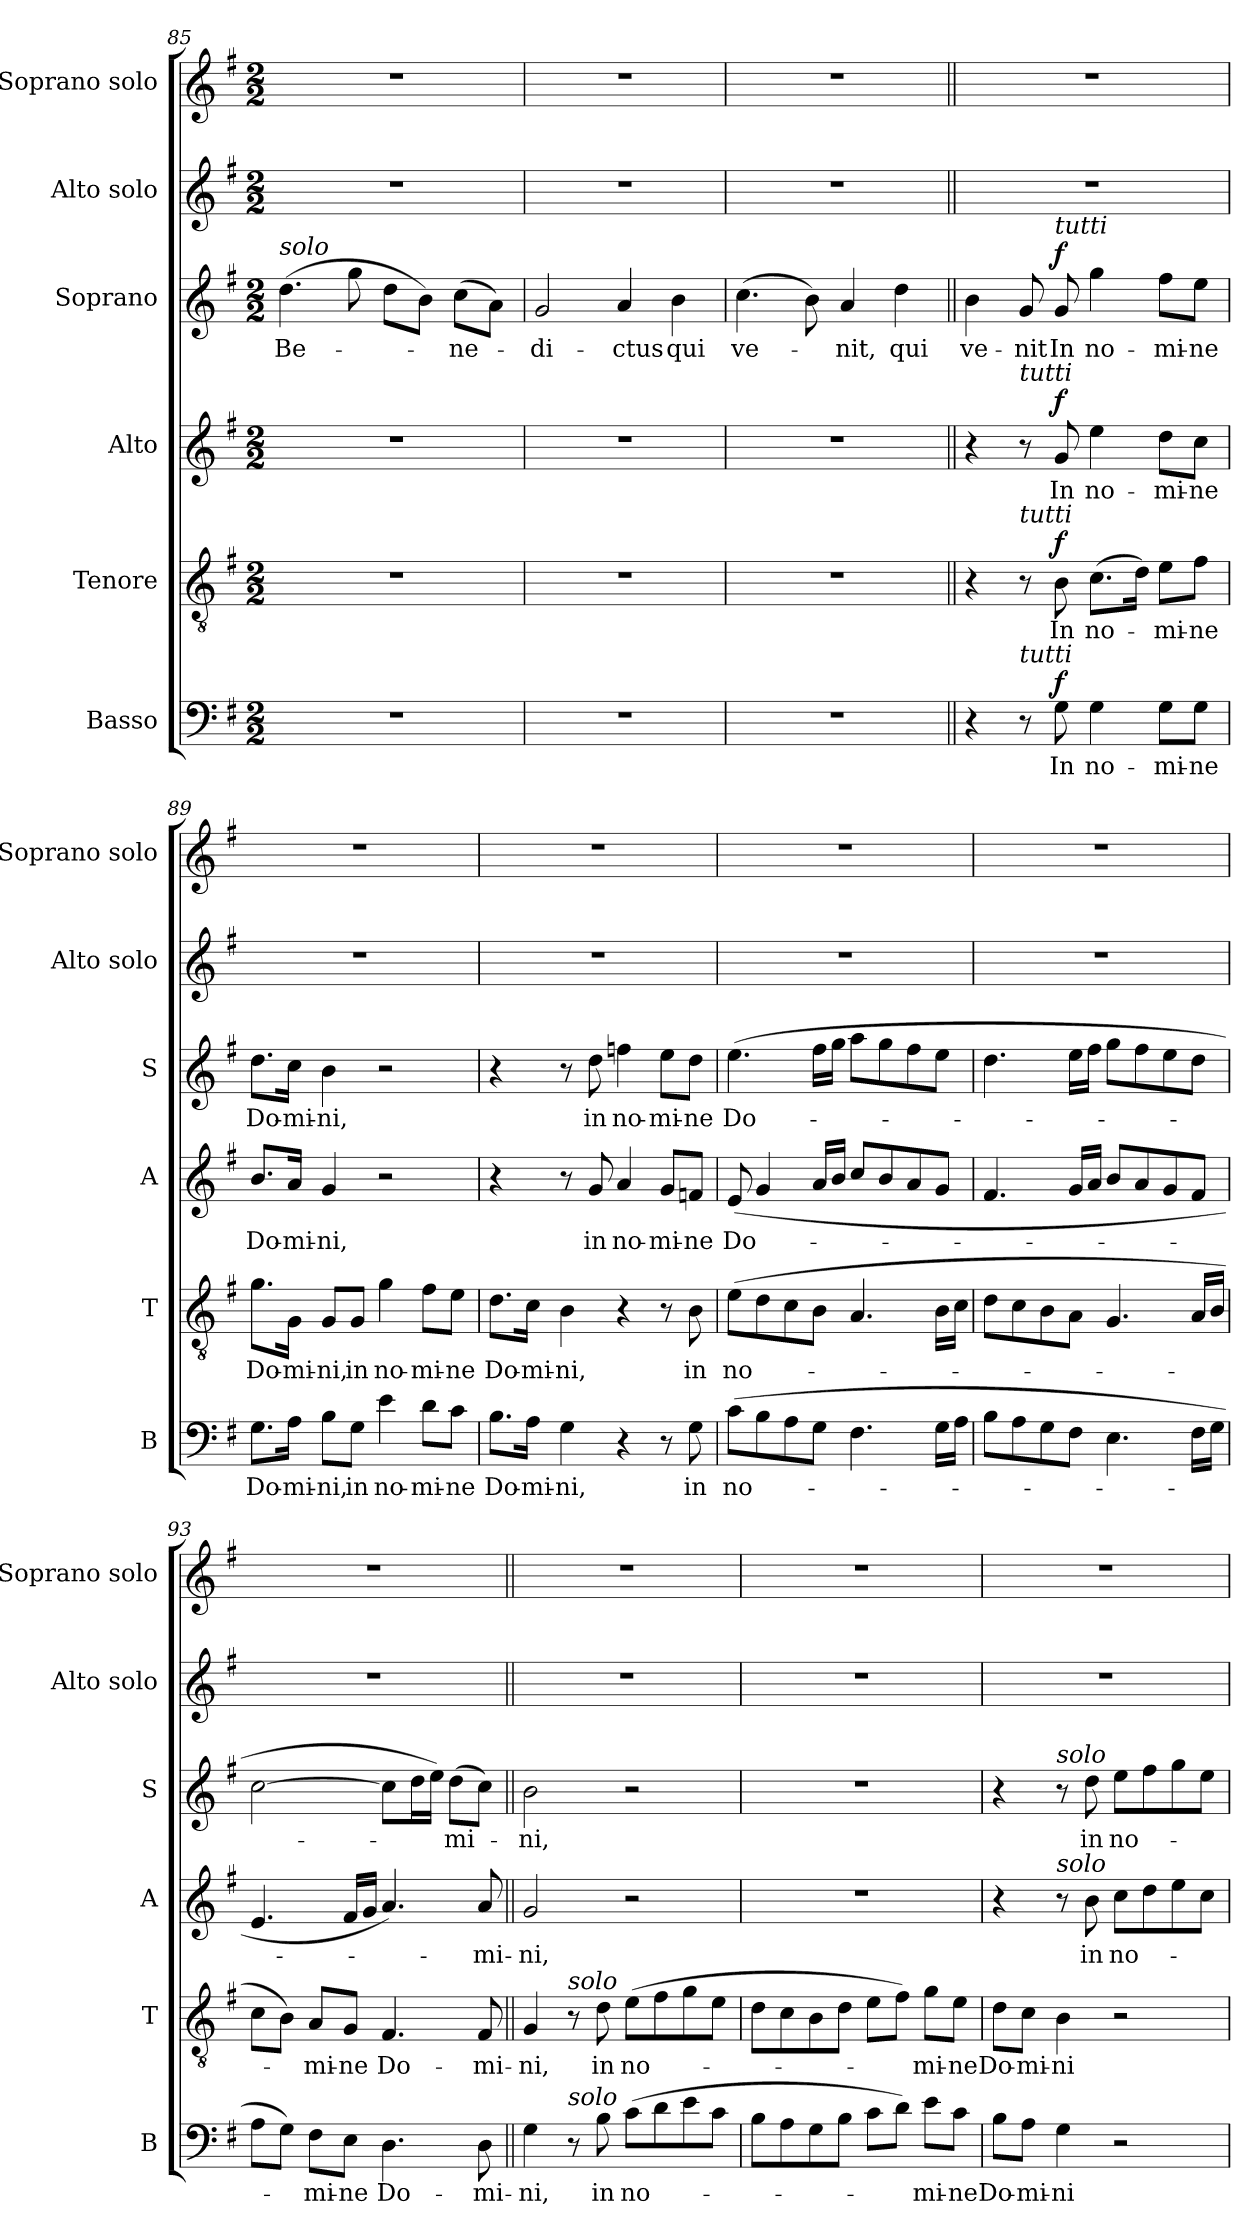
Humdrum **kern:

**kern	**text	**dynam	**kern	**text	**dynam	**kern	**text	**dynam	**kern	**text	**dynam	**kern	**kern
*part6	*part6	*part6	*part5	*part5	*part5	*part4	*part4	*part4	*part3	*part3	*part3	*part2	*part1
*staff6	*staff6	*staff6	*staff5	*staff5	*staff5	*staff4	*staff4	*staff4	*staff3	*staff3	*staff3	*staff2	*staff1
*I"Basso	*	*	*I"Tenore	*	*	*I"Alto	*	*	*I"Soprano	*	*	*I"Alto solo	*I"Soprano solo
*I'B	*	*	*I'T	*	*	*I'A	*	*	*I'S	*	*	*I'Alto solo	*I'Soprano solo
*clefF4	*	*	*clefGv2	*	*	*clefG2	*	*	*clefG2	*	*	*clefG2	*clefG2
*k[f#]	*	*	*k[f#]	*	*	*k[f#]	*	*	*k[f#]	*	*	*k[f#]	*k[f#]
*G:	*	*	*G:	*	*	*G:	*	*	*G:	*	*	*G:	*G:
*M2/2	*	*	*M2/2	*	*	*M2/2	*	*	*M2/2	*	*	*M2/2	*M2/2
=85	=85	=85	=85	=85	=85	=85	=85	=85	=85	=85	=85	=85	=85
!	!	!	!	!	!	!	!	!	!LO:TX:a:i:t=solo	!	!	!	!
1r	.	.	1r	.	.	1r	.	.	(>4.dd\	Be-	.	1r	1r
.	.	.	.	.	.	.	.	.	8gg\	.	.	.	.
.	.	.	.	.	.	.	.	.	8dd\L	.	.	.	.
.	.	.	.	.	.	.	.	.	8b\J)	.	.	.	.
.	.	.	.	.	.	.	.	.	(>8cc\L	-ne-	.	.	.
.	.	.	.	.	.	.	.	.	8a\J)	.	.	.	.
!!LO:LB:g=z
=86	=86	=86	=86	=86	=86	=86	=86	=86	=86	=86	=86	=86	=86
1r	.	.	1r	.	.	1r	.	.	2g/	-di-	.	1r	1r
.	.	.	.	.	.	.	.	.	4a/	-ctus	.	.	.
.	.	.	.	.	.	.	.	.	4b\	qui	.	.	.
=87	=87	=87	=87	=87	=87	=87	=87	=87	=87	=87	=87	=87	=87
1r	.	.	1r	.	.	1r	.	.	(>4.cc\	ve-	.	1r	1r
.	.	.	.	.	.	.	.	.	8b\)	.	.	.	.
.	.	.	.	.	.	.	.	.	4a/	-nit,	.	.	.
.	.	.	.	.	.	.	.	.	4dd\	qui	.	.	.
=88||	=88||	=88||	=88||	=88||	=88||	=88||	=88||	=88||	=88||	=88||	=88||	=88||	=88||
4r	.	.	4r	.	.	4r	.	.	4b\	ve-	.	1r	1r
!	!	!	!	!	!	!LO:TX:a:i:t=tutti	!	!	!	!	!	!	!
!	!	!	!LO:TX:a:i:t=tutti	!	!	!	!	!	!	!	!	!	!
!LO:TX:a:i:t=tutti	!	!	!	!	!	!	!	!	!	!	!	!	!
8r	.	.	8r	.	.	8r	.	.	8g/	-nit	.	.	.
!	!	!	!	!	!	!	!	!	!LO:TX:a:i:t=tutti	!	!	!	!
!	!	!LO:DY:a	!	!	!LO:DY:a	!	!	!LO:DY:a	!	!	!LO:DY:a	!	!
8G\	In	f	8B\	In	f	8g/	In	f	8g/	In	f	.	.
4G\	no-	.	(>8.c\L	no-	.	4ee\	no-	.	4gg\	no-	.	.	.
.	.	.	16d\Jk)	.	.	.	.	.	.	.	.	.	.
8G\L	-mi-	.	8e\L	-mi-	.	8dd\L	-mi-	.	8ff#\L	-mi-	.	.	.
8G\J	-ne	.	8f#\J	-ne	.	8cc\J	-ne	.	8ee\J	-ne	.	.	.
=89	=89	=89	=89	=89	=89	=89	=89	=89	=89	=89	=89	=89	=89
8.G\L	Do-	.	8.g\L	Do-	.	8.b/L	Do-	.	8.dd\L	Do-	.	1r	1r
16A\Jk	-mi-	.	16G\Jk	-mi-	.	16a/Jk	-mi-	.	16cc\Jk	-mi-	.	.	.
8B\L	-ni,	.	8G/L	-ni,	.	4g/	-ni,	.	4b\	-ni,	.	.	.
8G\J	in	.	8G/J	in	.	.	.	.	.	.	.	.	.
4e\	no-	.	4g\	no-	.	2r	.	.	2r	.	.	.	.
8d\L	-mi-	.	8f#\L	-mi-	.	.	.	.	.	.	.	.	.
8c\J	-ne	.	8e\J	-ne	.	.	.	.	.	.	.	.	.
=90	=90	=90	=90	=90	=90	=90	=90	=90	=90	=90	=90	=90	=90
8.B\L	Do-	.	8.d\L	Do-	.	4r	.	.	4r	.	.	1r	1r
16A\Jk	-mi-	.	16c\Jk	-mi-	.	.	.	.	.	.	.	.	.
4G\	-ni,	.	4B\	-ni,	.	8r	.	.	8r	.	.	.	.
.	.	.	.	.	.	8g/	in	.	8dd\	in	.	.	.
4r	.	.	4r	.	.	4a/	no-	.	4ffn\	no-	.	.	.
8r	.	.	8r	.	.	8g/L	-mi-	.	8ee\L	-mi-	.	.	.
8G\	in	.	8B\	in	.	8fn/J	-ne	.	8dd\J	-ne	.	.	.
!!LO:PB:g=z
=91	=91	=91	=91	=91	=91	=91	=91	=91	=91	=91	=91	=91	=91
(>8c\L	no-	.	(>8e\L	no-	.	(>8e/	Do-	.	(>4.ee\	Do-	.	1r	1r
8B\	.	.	8d\	.	.	4g/	.	.	.	.	.	.	.
8A\	.	.	8c\	.	.	.	.	.	.	.	.	.	.
8G\J	.	.	8B\J	.	.	16a/LL	.	.	16ff#\LL	.	.	.	.
.	.	.	.	.	.	16b/JJ	.	.	16gg\JJ	.	.	.	.
4.F#\	.	.	4.A/	.	.	8cc/L	.	.	8aa\L	.	.	.	.
.	.	.	.	.	.	8b/	.	.	8gg\	.	.	.	.
.	.	.	.	.	.	8a/	.	.	8ff#\	.	.	.	.
16G\LL	.	.	16B\LL	.	.	8g/J	.	.	8ee\J	.	.	.	.
16A\JJ	.	.	16c\JJ	.	.	.	.	.	.	.	.	.	.
=92	=92	=92	=92	=92	=92	=92	=92	=92	=92	=92	=92	=92	=92
8B\L	.	.	8d\L	.	.	4.f#/	.	.	4.dd\	.	.	1r	1r
8A\	.	.	8c\	.	.	.	.	.	.	.	.	.	.
8G\	.	.	8B\	.	.	.	.	.	.	.	.	.	.
8F#\J	.	.	8A\J	.	.	16g/LL	.	.	16ee\LL	.	.	.	.
.	.	.	.	.	.	16a/JJ	.	.	16ff#\JJ	.	.	.	.
4.E\	.	.	4.G/	.	.	8b/L	.	.	8gg\L	.	.	.	.
.	.	.	.	.	.	8a/	.	.	8ff#\	.	.	.	.
.	.	.	.	.	.	8g/	.	.	8ee\	.	.	.	.
16F#\LL	.	.	16A/LL	.	.	8f#/J	.	.	8dd\J	.	.	.	.
16G\JJ	.	.	16B/JJ	.	.	.	.	.	.	.	.	.	.
=93	=93	=93	=93	=93	=93	=93	=93	=93	=93	=93	=93	=93	=93
8A\L	.	.	8c\L	.	.	4.e/	.	.	[2cc\	.	.	1r	1r
8G\J)	.	.	8B\J)	.	.	.	.	.	.	.	.	.	.
8F#\L	-mi-	.	8A/L	-mi-	.	.	.	.	.	.	.	.	.
8E\J	-ne	.	8G/J	-ne	.	16f#/LL	.	.	.	.	.	.	.
.	.	.	.	.	.	16g/JJ	.	.	.	.	.	.	.
4.D\	Do-	.	4.F#/	Do-	.	4.a/)	.	.	8cc\L]	.	.	.	.
.	.	.	.	.	.	.	.	.	16dd\L	.	.	.	.
.	.	.	.	.	.	.	.	.	16ee\JJ)	.	.	.	.
.	.	.	.	.	.	.	.	.	(>8dd\L	-mi-	.	.	.
8D\	-mi-	.	8F#/	-mi-	.	8a/	-mi-	.	8cc\J)	.	.	.	.
=94||	=94||	=94||	=94||	=94||	=94||	=94||	=94||	=94||	=94||	=94||	=94||	=94||	=94||
4G\	-ni,	.	4G/	-ni,	.	2g/	-ni,	.	2b\	-ni,	.	1r	1r
!	!	!	!LO:TX:a:i:t=solo	!	!	!	!	!	!	!	!	!	!
!LO:TX:a:i:t=solo	!	!	!	!	!	!	!	!	!	!	!	!	!
8r	.	.	8r	.	.	.	.	.	.	.	.	.	.
8B\	in	.	8d\	in	.	.	.	.	.	.	.	.	.
(>8c\L	no-	.	(>8e\L	no-	.	2r	.	.	2r	.	.	.	.
8d\	.	.	8f#\	.	.	.	.	.	.	.	.	.	.
8e\	.	.	8g\	.	.	.	.	.	.	.	.	.	.
8c\J	.	.	8e\J	.	.	.	.	.	.	.	.	.	.
!!LO:LB:g=z
=95	=95	=95	=95	=95	=95	=95	=95	=95	=95	=95	=95	=95	=95
8B\L	.	.	8d\L	.	.	1r	.	.	1r	.	.	1r	1r
8A\	.	.	8c\	.	.	.	.	.	.	.	.	.	.
8G\	.	.	8B\	.	.	.	.	.	.	.	.	.	.
8B\J	.	.	8d\J	.	.	.	.	.	.	.	.	.	.
8c\L	.	.	8e\L	.	.	.	.	.	.	.	.	.	.
8d\J)	.	.	8f#\J)	.	.	.	.	.	.	.	.	.	.
8e\L	-mi-	.	8g\L	-mi-	.	.	.	.	.	.	.	.	.
8c\J	-ne	.	8e\J	-ne	.	.	.	.	.	.	.	.	.
=96	=96	=96	=96	=96	=96	=96	=96	=96	=96	=96	=96	=96	=96
8B\L	Do-	.	8d\L	Do-	.	4r	.	.	4r	.	.	1r	1r
8A\J	-mi-	.	8c\J	-mi-	.	.	.	.	.	.	.	.	.
!	!	!	!	!	!	!	!	!	!LO:TX:a:i:t=solo	!	!	!	!
!	!	!	!	!	!	!LO:TX:a:i:t=solo	!	!	!	!	!	!	!
4G\	-ni	.	4B\	-ni	.	8r	.	.	8r	.	.	.	.
.	.	.	.	.	.	8b\	in	.	8dd\	in	.	.	.
2r	.	.	2r	.	.	8cc\L	no-	.	8ee\L	no-	.	.	.
.	.	.	.	.	.	8dd\	.	.	8ff#\	.	.	.	.
.	.	.	.	.	.	8ee\	.	.	8gg\	.	.	.	.
.	.	.	.	.	.	8cc\J	.	.	8ee\J	.	.	.	.
=	=	=	=	=	=	=	=	=	=	=	=	=	=
*-	*-	*-	*-	*-	*-	*-	*-	*-	*-	*-	*-	*-	*-
